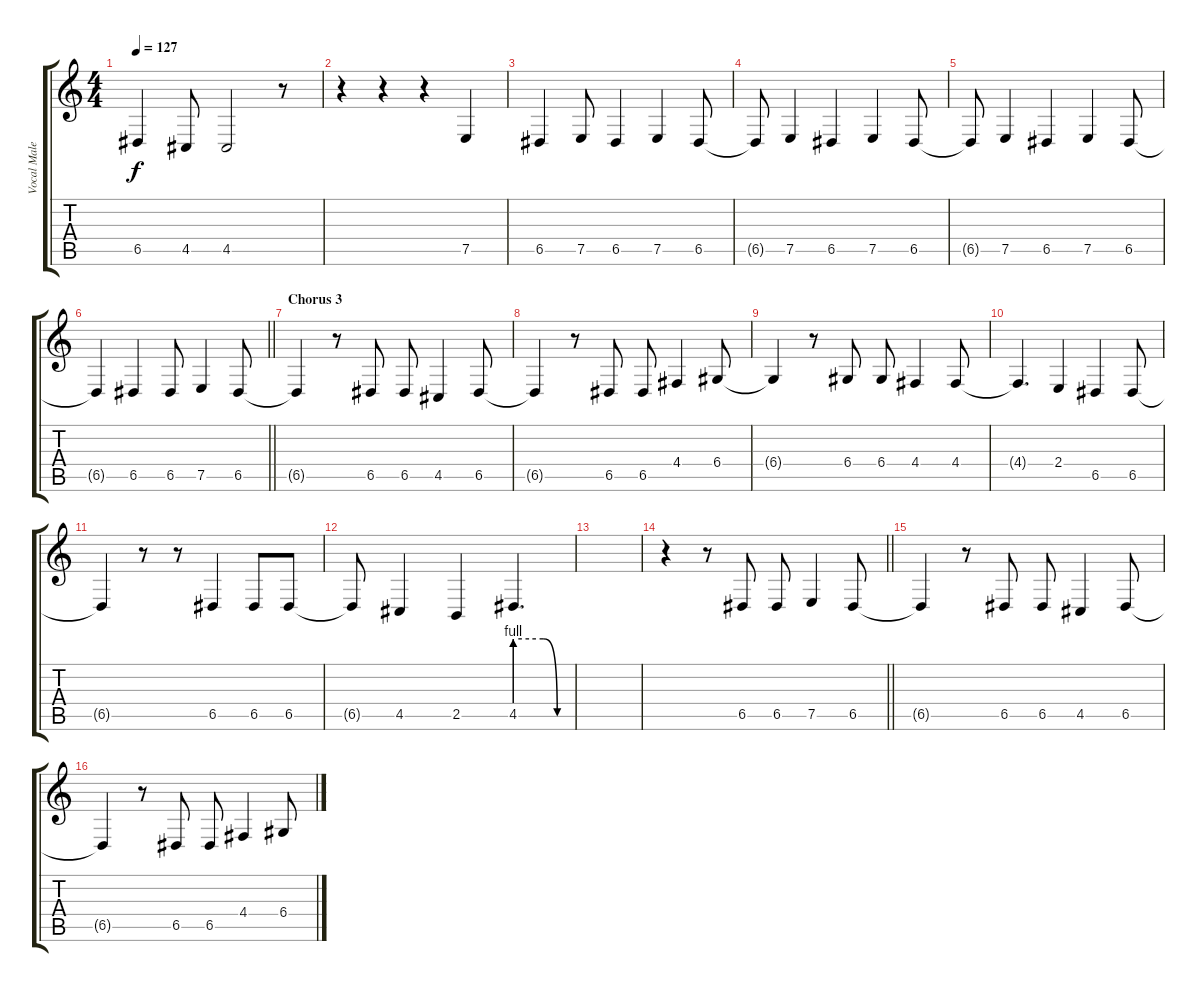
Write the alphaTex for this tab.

\track ("Vocal Male" "Vocal Male") {instrument lead2sawtooth}
\staff {score tabs}
\tuning (E4 B3 G3 D3 A2 E2) {hide}
\ts (4 4)
\tempo 127
\clef g2
\ks c
6.5{t}.4{dy f} 4.5.8 4.5.2 r.8 |
r.4 r.4 r.4 7.5.4 |
6.5.4 7.5.8 6.5.4 7.5.4 6.5.8 |
6.5{t}.8 7.5.4 6.5.4 7.5.4 6.5.8 |
6.5{t}.8 7.5.4 6.5.4 7.5.4 6.5.8 |
\barLineRight lightlight
6.5{t}.4 6.5.4 6.5.8 7.5.4 6.5.8 |
\section ("" "Chorus 3")
6.5{t}.4 r.8 6.5.8 6.5.8 4.5.4 6.5.8 |
6.5{t}.4 r.8 6.5.8 6.5.8 4.4.4 6.4.8 |
6.4{t}.4 r.8 6.4.8 6.4.8 4.4.4 4.4.8 |
4.4{t}.4{d} 2.4.4 6.5.4 6.5.8 |
6.5{t}.4 r.8 r.8 6.5.4 6.5.8 6.5.8 |
6.5{t}.8 4.5.4 2.5.4 4.5{be (custom 0 4 15 4 30 4 45 0 60 0)}.4{d} |
|
\barLineRight lightlight
r.4 r.8 6.5.8 6.5.8 7.5.4 6.5.8 |
6.5{t}.4 r.8 6.5.8 6.5.8 4.5.4 6.5.8 |
6.5{t}.4 r.8 6.5.8 6.5.8 4.4.4 6.4.8
